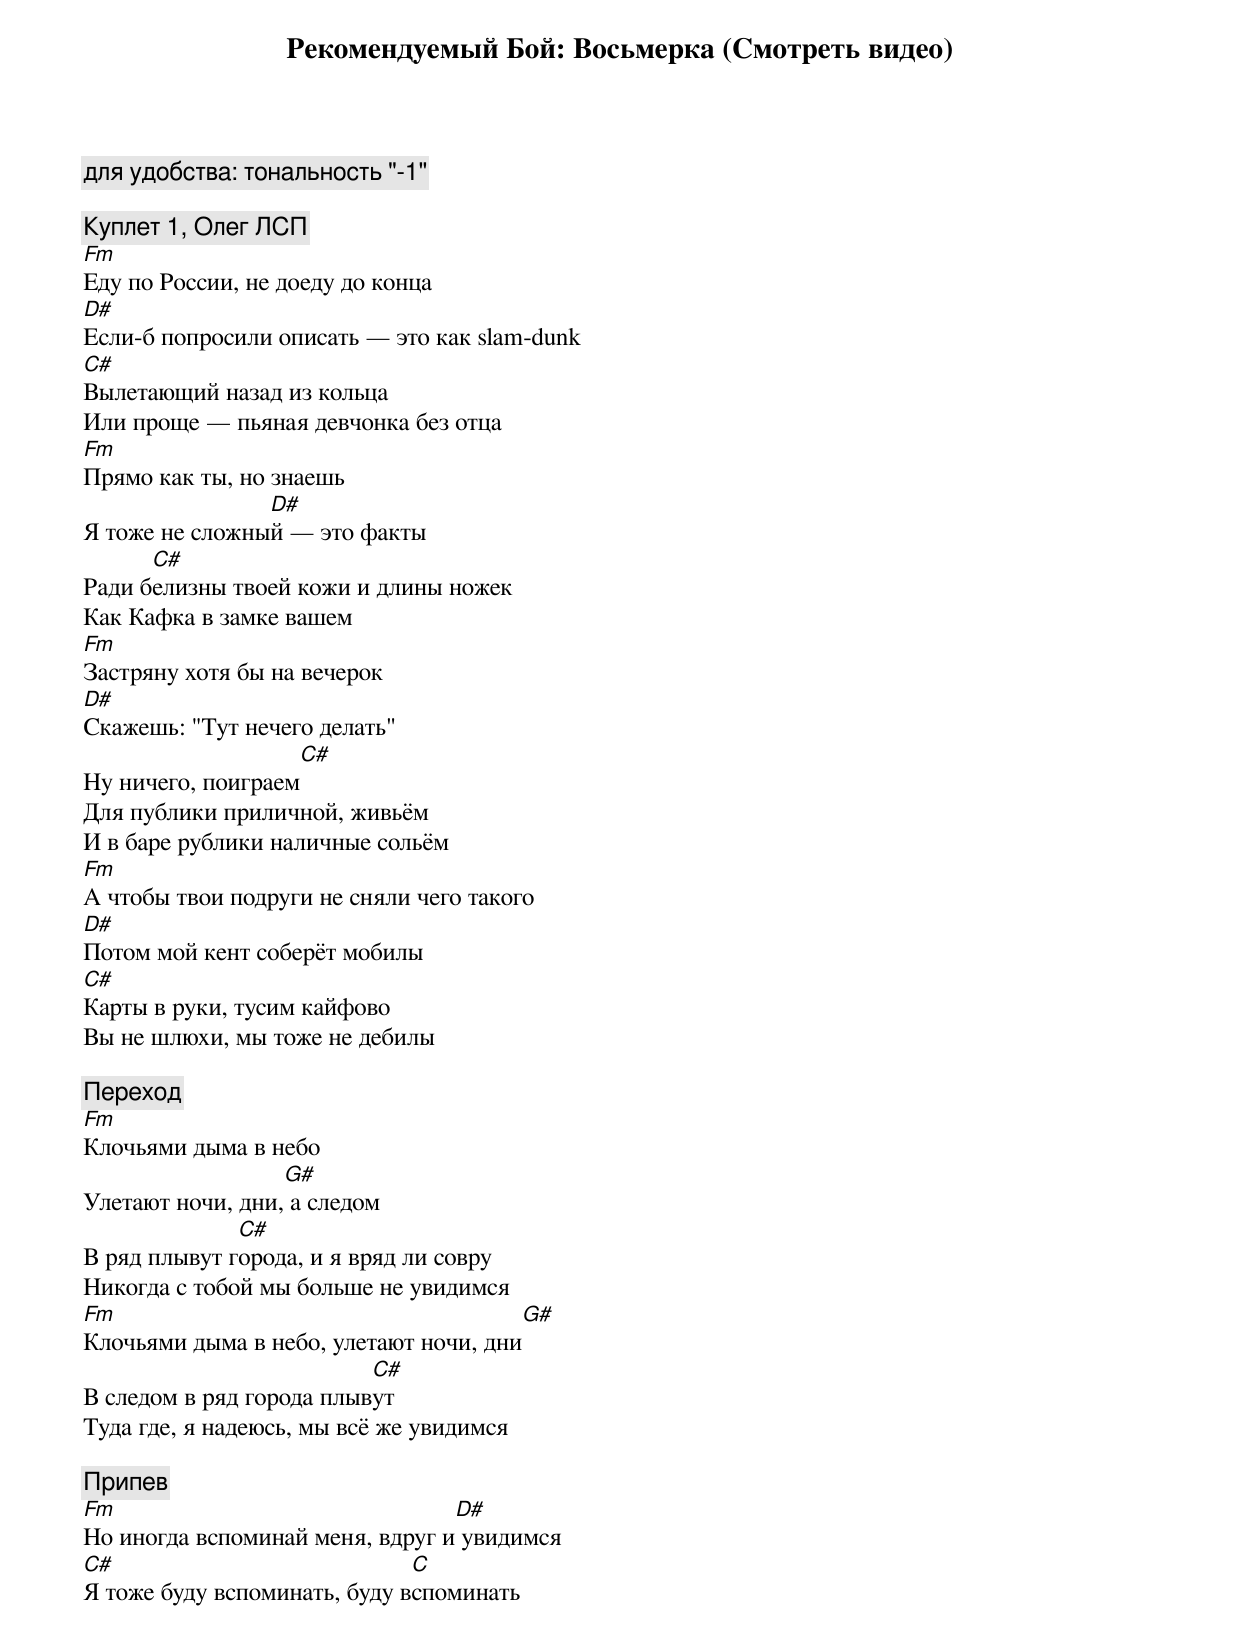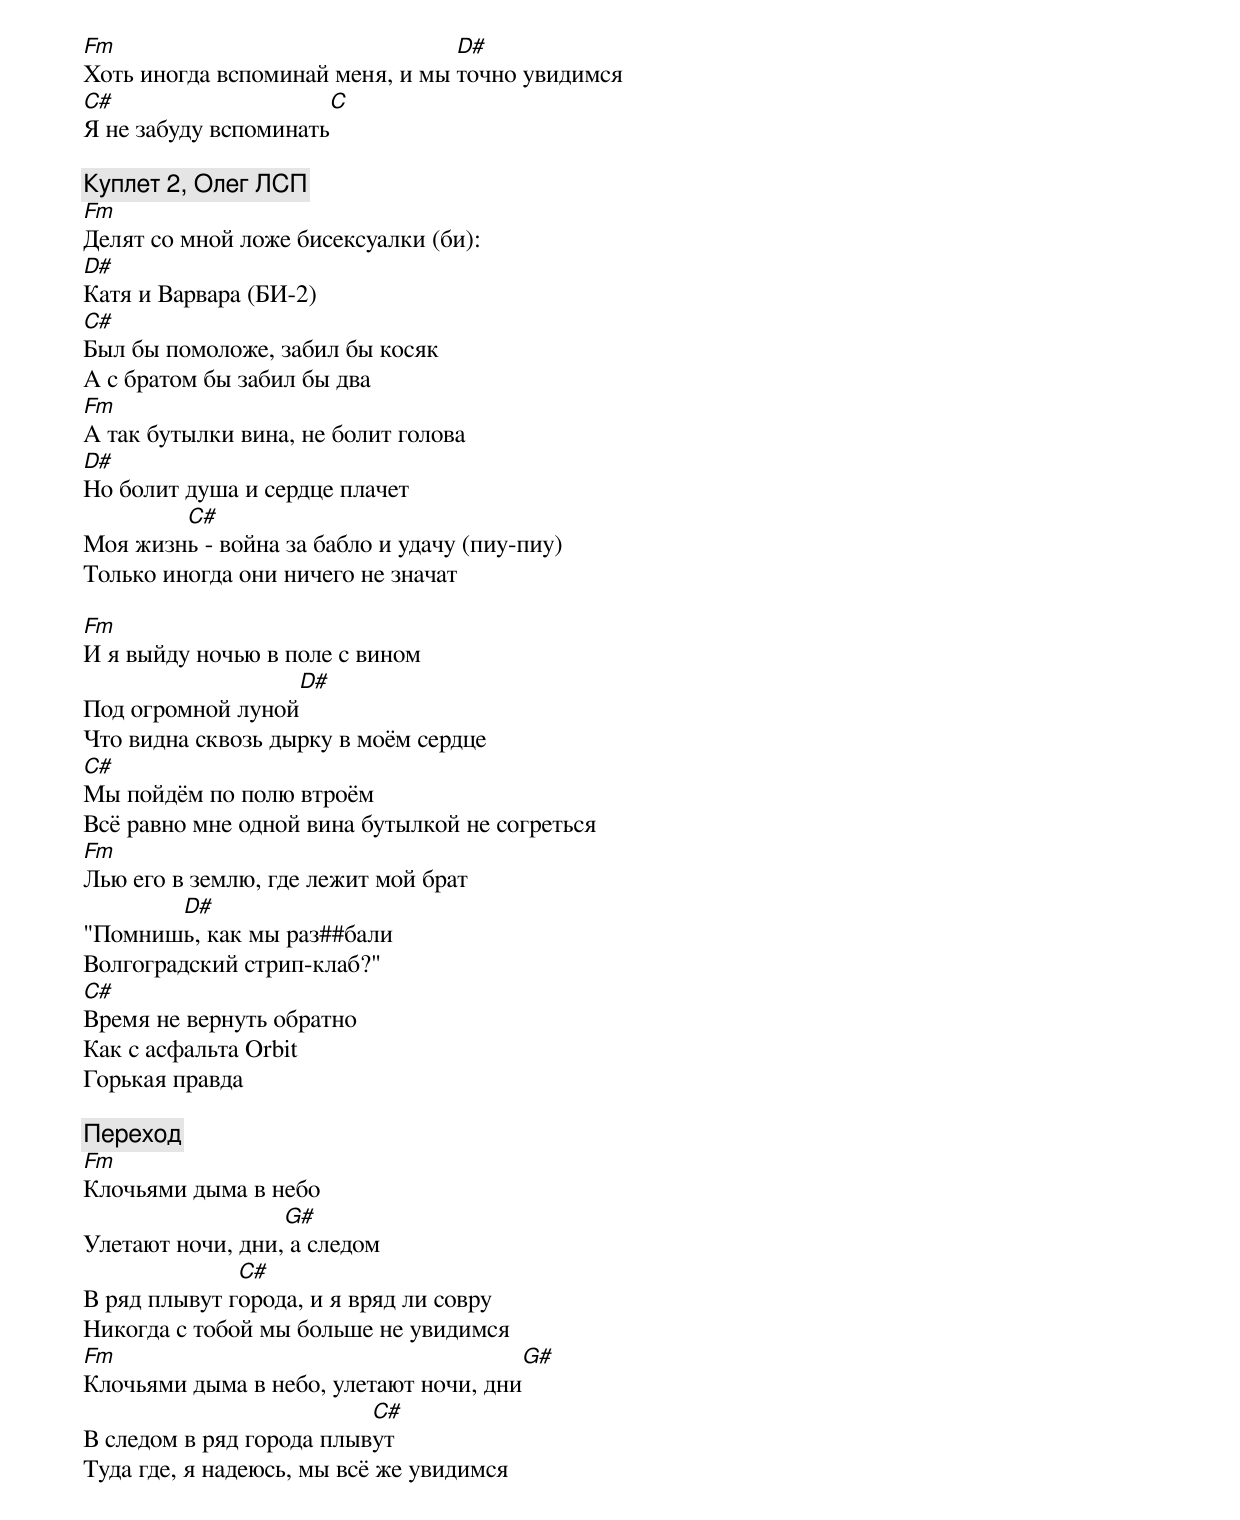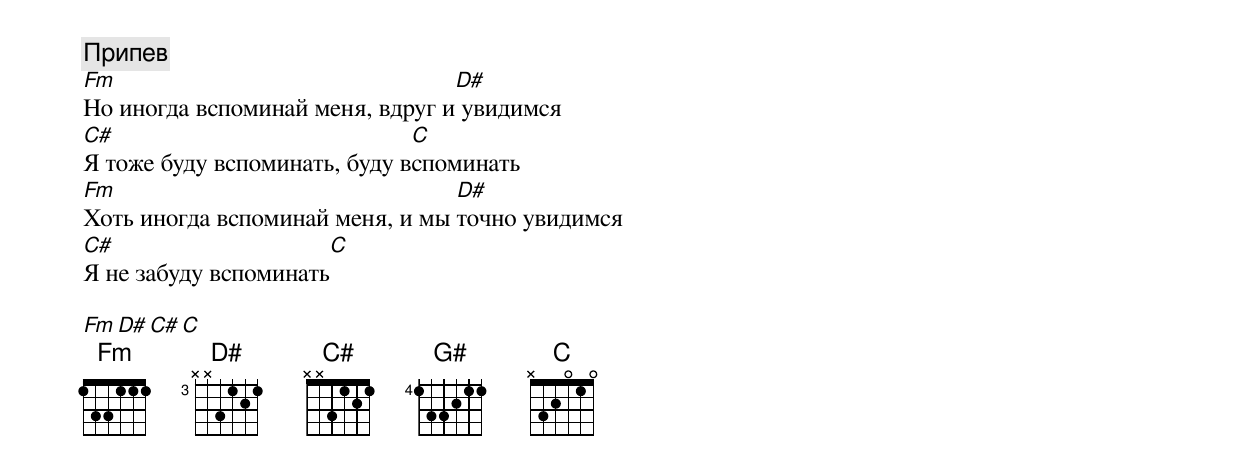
Рекомендуемый Бой: Восьмерка (Смотреть видео)

для удобства: тональность "-1"

[Куплет 1, Олег ЛСП]
Fm
Еду по России, не доеду до конца
D#
Если-б попросили описать — это как slam-dunk
C#
Вылетающий назад из кольца
Или проще — пьяная девчонка без отца
Fm
Прямо как ты, но знаешь
                D#
Я тоже не сложный — это факты
      C#
Ради белизны твоей кожи и длины ножек
Как Кафка в замке вашем
Fm
Застряну хотя бы на вечерок
D#
Скажешь: "Тут нечего делать"
                     C#
Ну ничего, поиграем
Для публики приличной, живьём
И в баре рублики наличные сольём
Fm
А чтобы твои подруги не сняли чего такого
D#
Потом мой кент соберёт мобилы
C#
Карты в руки, тусим кайфово
Вы не шлюхи, мы тоже не дебилы

[Переход]
Fm
Клочьями дыма в небо
                  G#
Улетают ночи, дни, а следом
              C#
В ряд плывут города, и я вряд ли совру
Никогда с тобой мы больше не увидимся
Fm                                                G#
Клочьями дыма в небо, улетают ночи, дни
                          C#
В следом в ряд города плывут
Туда где, я надеюсь, мы всё же увидимся

[Припев]
Fm                               D#
Но иногда вспоминай меня, вдруг и увидимся
C#                            C
Я тоже буду вспоминать, буду вспоминать
Fm                               D#
Хоть иногда вспоминай меня, и мы точно увидимся
C#                            C
Я не забуду вспоминать

[Куплет 2, Олег ЛСП]
Fm
Делят со мной ложе бисексуалки (би):
D#
Катя и Варвара (БИ-2)
C#
Был бы помоложе, забил бы косяк
А с братом бы забил бы два
Fm
А так бутылки вина, не болит голова
D#
Но болит душа и сердце плачет
        C#
Моя жизнь - война за бабло и удачу (пиу-пиу)
Только иногда они ничего не значат

Fm
И я выйду ночью в поле с вином
                   D#
Под огромной луной
Что видна сквозь дырку в моём сердце
C#
Мы пойдём по полю втроём
Всё равно мне одной вина бутылкой не согреться
Fm
Лью его в землю, где лежит мой брат
       D#
"Помнишь, как мы раз##бали
Волгоградский стрип-клаб?"
C#
Время не вернуть обратно
Как с асфальта Orbit
Горькая правда

[Переход]
Fm
Клочьями дыма в небо
                  G#
Улетают ночи, дни, а следом
              C#
В ряд плывут города, и я вряд ли совру
Никогда с тобой мы больше не увидимся
Fm                                                G#
Клочьями дыма в небо, улетают ночи, дни
                          C#
В следом в ряд города плывут
Туда где, я надеюсь, мы всё же увидимся

[Припев]
Fm                               D#
Но иногда вспоминай меня, вдруг и увидимся
C#                            C
Я тоже буду вспоминать, буду вспоминать
Fm                               D#
Хоть иногда вспоминай меня, и мы точно увидимся
C#                            C
Я не забуду вспоминать

Fm D# C# C
